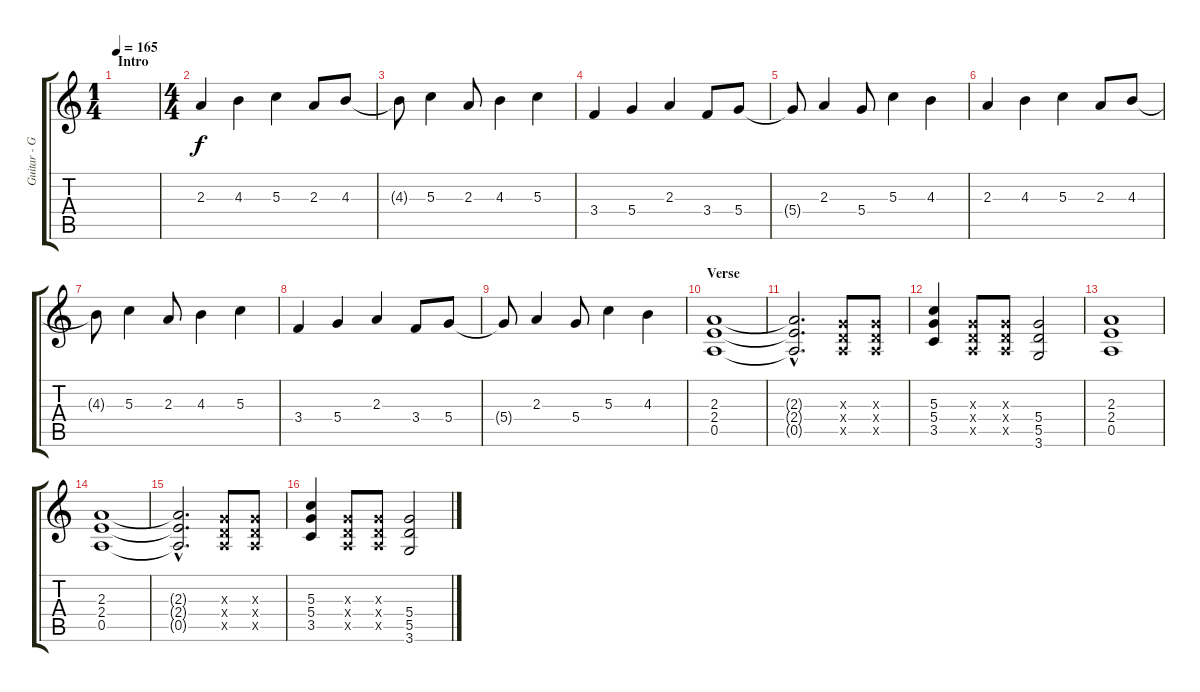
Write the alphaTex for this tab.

\track ("Guitar - Glenn Tipton" "Guitar - G") {instrument distortionguitar}
\staff {score tabs}
\tuning (E4 B3 G3 D3 A2 E2) {hide}
\ts (1 4)
\section ("" "Intro")
\tempo 165
\clef g2
\ks c
|
\ts (4 4)
2.3.4 4.3.4 5.3.4 2.3.8 4.3.8 |
4.3{t}.8 5.3.4 2.3.8 4.3.4 5.3.4 |
3.4.4 5.4.4 2.3.4 3.4.8 5.4.8 |
5.4{t}.8 2.3.4 5.4.8 5.3.4 4.3.4 |
2.3.4 4.3.4 5.3.4 2.3.8 4.3.8 |
4.3{t}.8 5.3.4 2.3.8 4.3.4 5.3.4 |
3.4.4 5.4.4 2.3.4 3.4.8 5.4.8 |
5.4{t}.8 2.3.4 5.4.8 5.3.4 4.3.4 |
\section ("" "Verse")
(2.3 2.4 0.5).1 |
(2.3{hac t} 2.4{hac t} 0.5{hac t}).2{d} (0.3{x} 0.4{x} 0.5{x}).8 (0.3{x} 0.4{x} 0.5{x}).8 |
(5.3 5.4 3.5).4 (0.3{x} 0.4{x} 0.5{x}).8 (0.3{x} 0.4{x} 0.5{x}).8 (5.4 5.5 3.6).2 |
(2.3 2.4 0.5).1 |
(2.3 2.4 0.5).1 |
(2.3{hac t} 2.4{hac t} 0.5{hac t}).2{d} (0.3{x} 0.4{x} 0.5{x}).8 (0.3{x} 0.4{x} 0.5{x}).8 |
(5.3 5.4 3.5).4 (0.3{x} 0.4{x} 0.5{x}).8 (0.3{x} 0.4{x} 0.5{x}).8 (5.4 5.5 3.6).2
